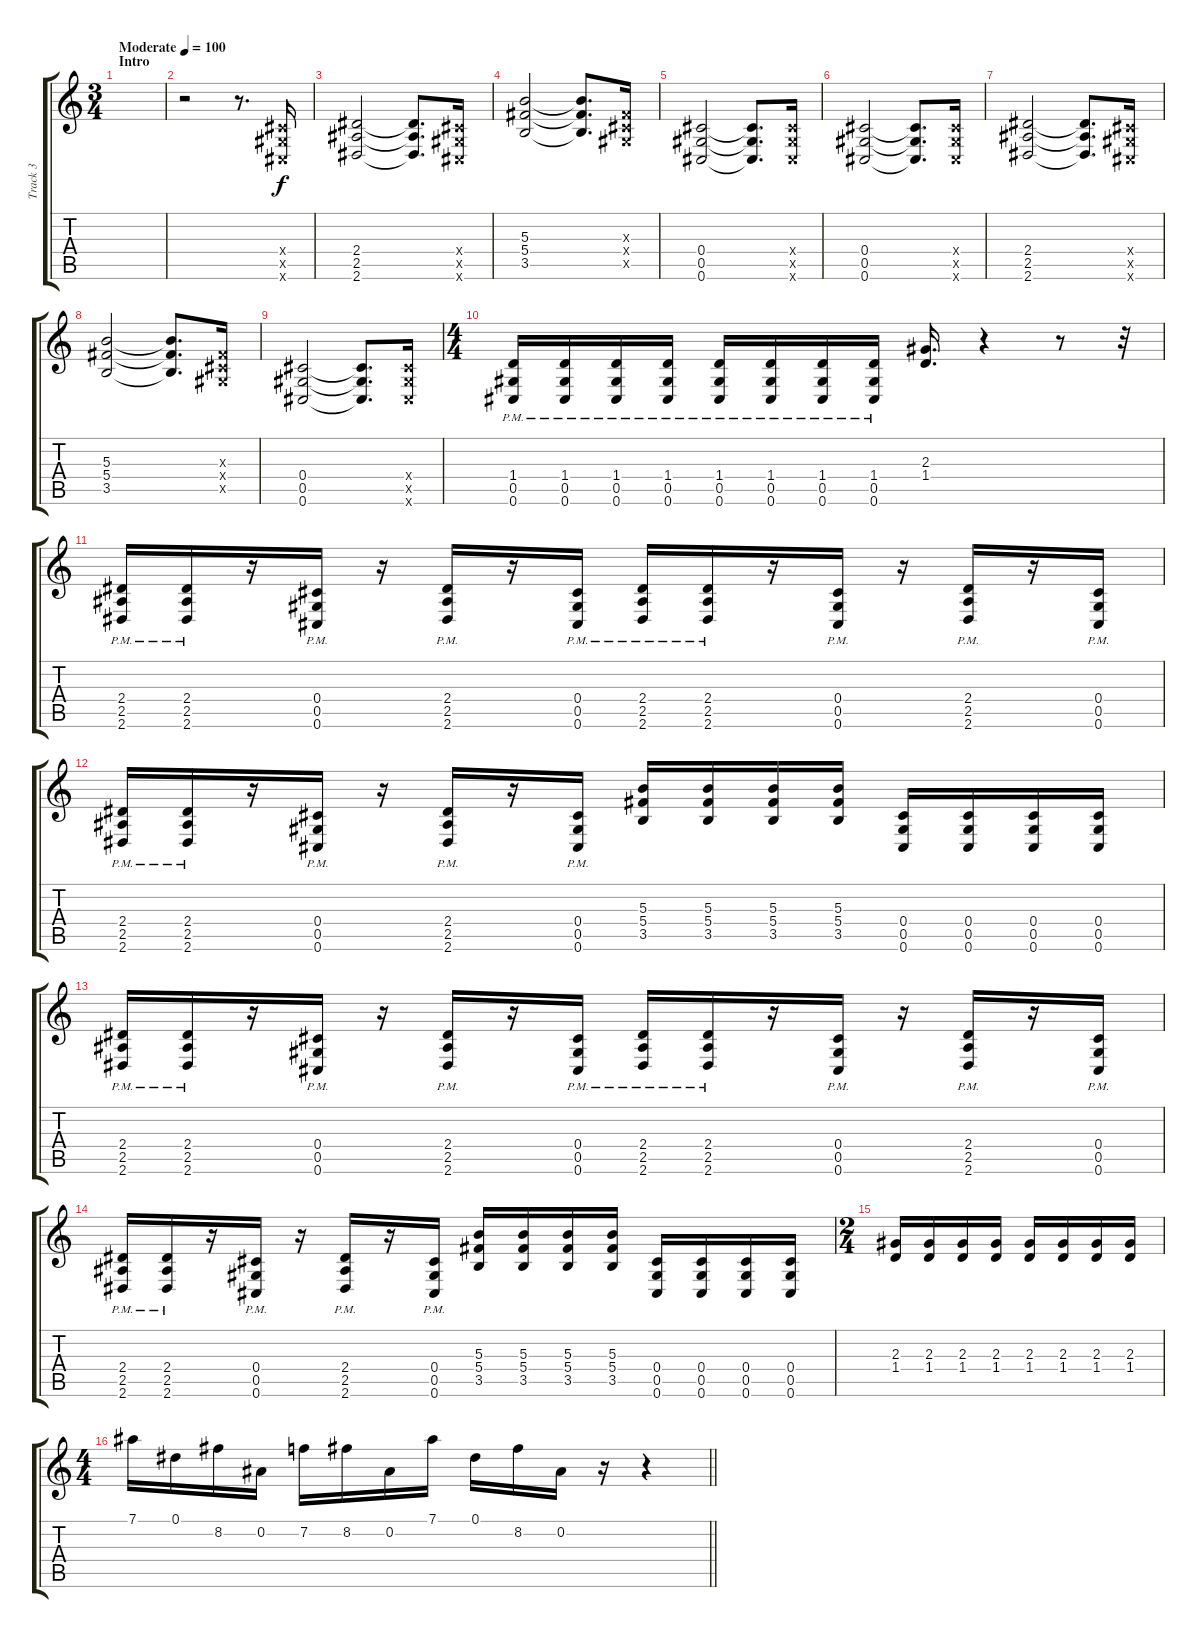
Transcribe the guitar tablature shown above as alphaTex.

\track ("Track 3" "Track 3") {instrument overdrivenguitar}
\staff {score tabs}
\tuning (Eb4 Bb3 Gb3 Db3 Ab2 Db2) {hide}
\ts (3 4)
\section ("" "Intro")
\tempo (100 "Moderate")
\clef g2
\ks c
|
r.2 r.8{d} (0.4{x} 0.5{x} 0.6{x}).16 |
(2.4 2.5 2.6).2 (2.4{t} 2.5{t} 2.6{t}).8{d} (0.4{x} 0.5{x} 0.6{x}).16 |
(5.3 5.4 3.5).2 (5.3{t} 5.4{t} 3.5{t}).8{d} (0.3{x} 0.4{x} 0.5{x}).16 |
(0.4 0.5 0.6).2 (0.4{t} 0.5{t} 0.6{t}).8{d} (0.4{x} 0.5{x} 0.6{x}).16 |
(0.4 0.5 0.6).2 (0.4{t} 0.5{t} 0.6{t}).8{d} (0.4{x} 0.5{x} 0.6{x}).16 |
(2.4 2.5 2.6).2 (2.4{t} 2.5{t} 2.6{t}).8{d} (0.4{x} 0.5{x} 0.6{x}).16 |
(5.3 5.4 3.5).2 (5.3{t} 5.4{t} 3.5{t}).8{d} (0.3{x} 0.4{x} 0.5{x}).16 |
(0.4 0.5 0.6).2 (0.4{t} 0.5{t} 0.6{t}).8{d} (0.4{x} 0.5{x} 0.6{x}).16 |
\ts (4 4)
(1.4{pm} 0.5{pm} 0.6{pm}).16 (1.4{pm} 0.5{pm} 0.6{pm}).16 (1.4{pm} 0.5{pm} 0.6{pm}).16 (1.4{pm} 0.5{pm} 0.6{pm}).16 (1.4{pm} 0.5{pm} 0.6{pm}).16 (1.4{pm} 0.5{pm} 0.6{pm}).16 (1.4{pm} 0.5{pm} 0.6{pm}).16 (1.4{pm} 0.5{pm} 0.6{pm}).16 (2.3 1.4).16{d} r.4 r.8 r.32 |
(2.4{pm} 2.5{pm} 2.6{pm}).16 (2.4{pm} 2.5{pm} 2.6{pm}).16 r.16 (0.4{pm} 0.5{pm} 0.6{pm}).16 r.16 (2.4{pm} 2.5{pm} 2.6{pm}).16 r.16 (0.4{pm} 0.5{pm} 0.6{pm}).16 (2.4{pm} 2.5{pm} 2.6{pm}).16 (2.4{pm} 2.5{pm} 2.6{pm}).16 r.16 (0.4{pm} 0.5{pm} 0.6{pm}).16 r.16 (2.4{pm} 2.5{pm} 2.6{pm}).16 r.16 (0.4{pm} 0.5{pm} 0.6{pm}).16 |
(2.4{pm} 2.5{pm} 2.6{pm}).16 (2.4{pm} 2.5{pm} 2.6{pm}).16 r.16 (0.4{pm} 0.5{pm} 0.6{pm}).16 r.16 (2.4{pm} 2.5{pm} 2.6{pm}).16 r.16 (0.4{pm} 0.5{pm} 0.6{pm}).16 (5.3 5.4 3.5).16 (5.3 5.4 3.5).16 (5.3 5.4 3.5).16 (5.3 5.4 3.5).16 (0.4 0.5 0.6).16 (0.4 0.5 0.6).16 (0.4 0.5 0.6).16 (0.4 0.5 0.6).16 |
(2.4{pm} 2.5{pm} 2.6{pm}).16 (2.4{pm} 2.5{pm} 2.6{pm}).16 r.16 (0.4{pm} 0.5{pm} 0.6{pm}).16 r.16 (2.4{pm} 2.5{pm} 2.6{pm}).16 r.16 (0.4{pm} 0.5{pm} 0.6{pm}).16 (2.4{pm} 2.5{pm} 2.6{pm}).16 (2.4{pm} 2.5{pm} 2.6{pm}).16 r.16 (0.4{pm} 0.5{pm} 0.6{pm}).16 r.16 (2.4{pm} 2.5{pm} 2.6{pm}).16 r.16 (0.4{pm} 0.5{pm} 0.6{pm}).16 |
(2.4{pm} 2.5{pm} 2.6{pm}).16 (2.4{pm} 2.5{pm} 2.6{pm}).16 r.16 (0.4{pm} 0.5{pm} 0.6{pm}).16 r.16 (2.4{pm} 2.5{pm} 2.6{pm}).16 r.16 (0.4{pm} 0.5{pm} 0.6{pm}).16 (5.3 5.4 3.5).16 (5.3 5.4 3.5).16 (5.3 5.4 3.5).16 (5.3 5.4 3.5).16 (0.4 0.5 0.6).16 (0.4 0.5 0.6).16 (0.4 0.5 0.6).16 (0.4 0.5 0.6).16 |
\ts (2 4)
(2.3 1.4).16 (2.3 1.4).16 (2.3 1.4).16 (2.3 1.4).16 (2.3 1.4).16 (2.3 1.4).16 (2.3 1.4).16 (2.3 1.4).16 |
\ts (4 4)
\barLineRight lightlight
7.1.16 0.1.16 8.2.16 0.2.16 7.2.16 8.2.16 0.2.16 7.1.16 0.1.16 8.2.16 0.2.16 r.16 r.4
